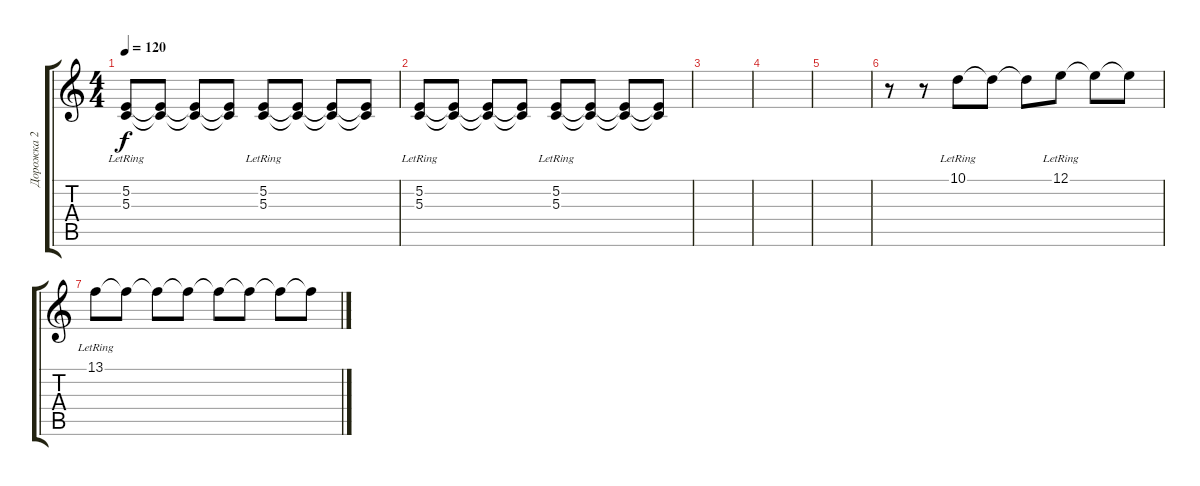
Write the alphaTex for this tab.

\track ("Дорожка 2" "Дорожка 2") {instrument brightacousticpiano}
\staff {score tabs}
\tuning (E4 B3 G3 D3 A2 E2) {hide}
\ts (4 4)
\tempo 120
\clef g2
\ks c
(5.2{lr} 5.3{lr}).8{dy f} (5.2{t} 5.3{t}).8 (5.2{t} 5.3{t}).8 (5.2{t} 5.3{t}).8 (5.2{lr} 5.3{lr}).8 (5.2{t} 5.3{t}).8 (5.2{t} 5.3{t}).8 (5.2{t} 5.3{t}).8 |
(5.2{lr} 5.3{lr}).8 (5.2{t} 5.3{t}).8 (5.2{t} 5.3{t}).8 (5.2{t} 5.3{t}).8 (5.2{lr} 5.3{lr}).8 (5.2{t} 5.3{t}).8 (5.2{t} 5.3{t}).8 (5.2{t} 5.3{t}).8 |
|
|
|
r.8 r.8 10.1{lr}.8 10.1{t}.8 10.1{t}.8 12.1{lr}.8 12.1{t}.8 12.1{t}.8 |
13.1{lr}.8 13.1{t}.8 13.1{t}.8 13.1{t}.8 13.1{t}.8 13.1{t}.8 13.1{t}.8 13.1{t}.8
